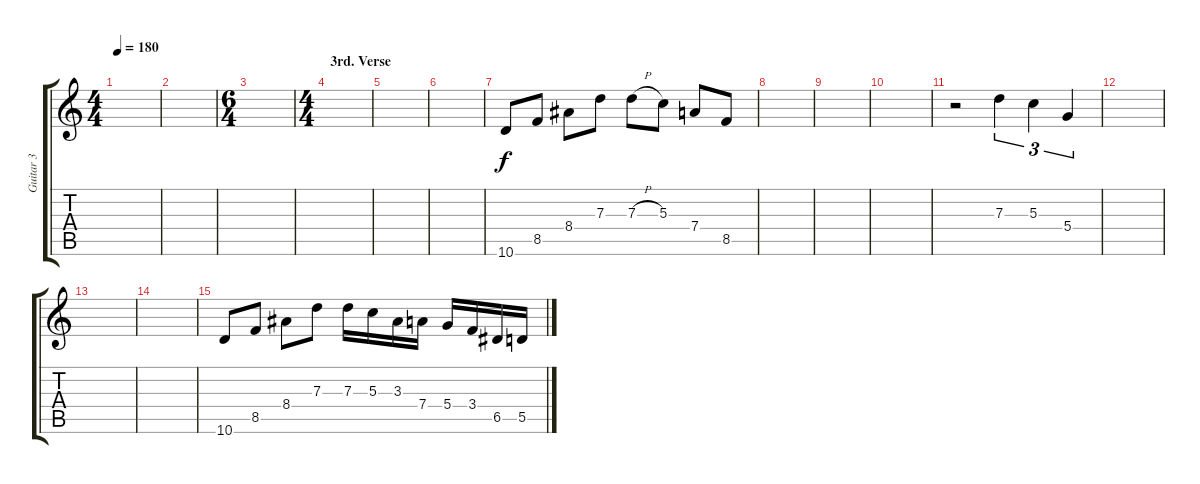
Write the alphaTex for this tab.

\track ("Guitar 3" "Guitar 3") {instrument distortionguitar}
\staff {score tabs}
\tuning (E4 B3 G3 D3 A2 E2) {hide}
\ts (4 4)
\tempo 180
\clef g2
\ks c
|
|
\ts (6 4)
|
\ts (4 4)
\section ("" "3rd. Verse")
|
|
|
10.6.8 8.5.8 8.4.8 7.3.8 7.3{h}.8 5.3.8 7.4.8 8.5.8 |
|
|
|
r.2 7.3.4{tu (3 2)} 5.3.4{tu (3 2)} 5.4.4{tu (3 2)} |
|
|
|
10.6.8 8.5.8 8.4.8 7.3.8 7.3.16 5.3.16 3.3.16 7.4.16 5.4.16 3.4.16 6.5.16 5.5.16
